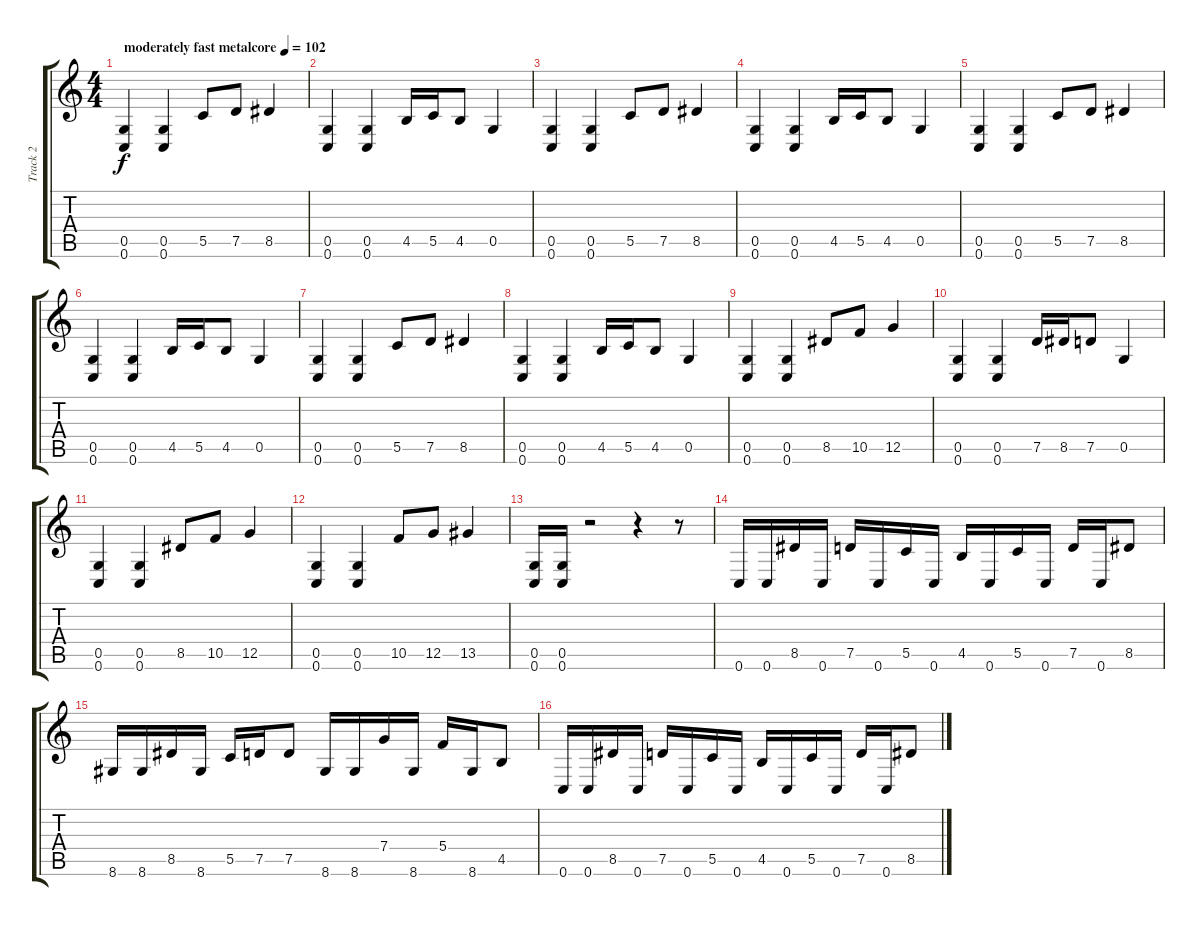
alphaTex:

\track ("Track 2" "Track 2") {instrument overdrivenguitar}
\staff {score tabs}
\tuning (D4 A3 F3 C3 G2 C2) {hide}
\ts (4 4)
\tempo (102 "moderately fast metalcore")
\clef g2
\ks c
(0.5 0.6).4{dy f instrument overdrivenguitar} (0.5 0.6).4 5.5.8 7.5.8 8.5.4 |
(0.5 0.6).4 (0.5 0.6).4 4.5.16 5.5.16 4.5.8 0.5.4 |
(0.5 0.6).4 (0.5 0.6).4 5.5.8 7.5.8 8.5.4 |
(0.5 0.6).4 (0.5 0.6).4 4.5.16 5.5.16 4.5.8 0.5.4 |
(0.5 0.6).4 (0.5 0.6).4 5.5.8 7.5.8 8.5.4 |
(0.5 0.6).4 (0.5 0.6).4 4.5.16 5.5.16 4.5.8 0.5.4 |
(0.5 0.6).4 (0.5 0.6).4 5.5.8 7.5.8 8.5.4 |
(0.5 0.6).4 (0.5 0.6).4 4.5.16 5.5.16 4.5.8 0.5.4 |
(0.5 0.6).4 (0.5 0.6).4 8.5.8 10.5.8 12.5.4 |
(0.5 0.6).4 (0.5 0.6).4 7.5.16 8.5.16 7.5.8 0.5.4 |
(0.5 0.6).4 (0.5 0.6).4 8.5.8 10.5.8 12.5.4 |
(0.5 0.6).4 (0.5 0.6).4 10.5.8 12.5.8 13.5.4 |
(0.5 0.6).16 (0.5 0.6).16 r.2 r.4 r.8 |
0.6.16 0.6.16 8.5.16 0.6.16 7.5.16 0.6.16 5.5.16 0.6.16 4.5.16 0.6.16 5.5.16 0.6.16 7.5.16 0.6.16 8.5.8 |
8.6.16 8.6.16 8.5.16 8.6.16 5.5.16 7.5.16 7.5.8 8.6.16 8.6.16 7.4.16 8.6.16 5.4.16 8.6.16 4.5.8 |
0.6.16 0.6.16 8.5.16 0.6.16 7.5.16 0.6.16 5.5.16 0.6.16 4.5.16 0.6.16 5.5.16 0.6.16 7.5.16 0.6.16 8.5.8
